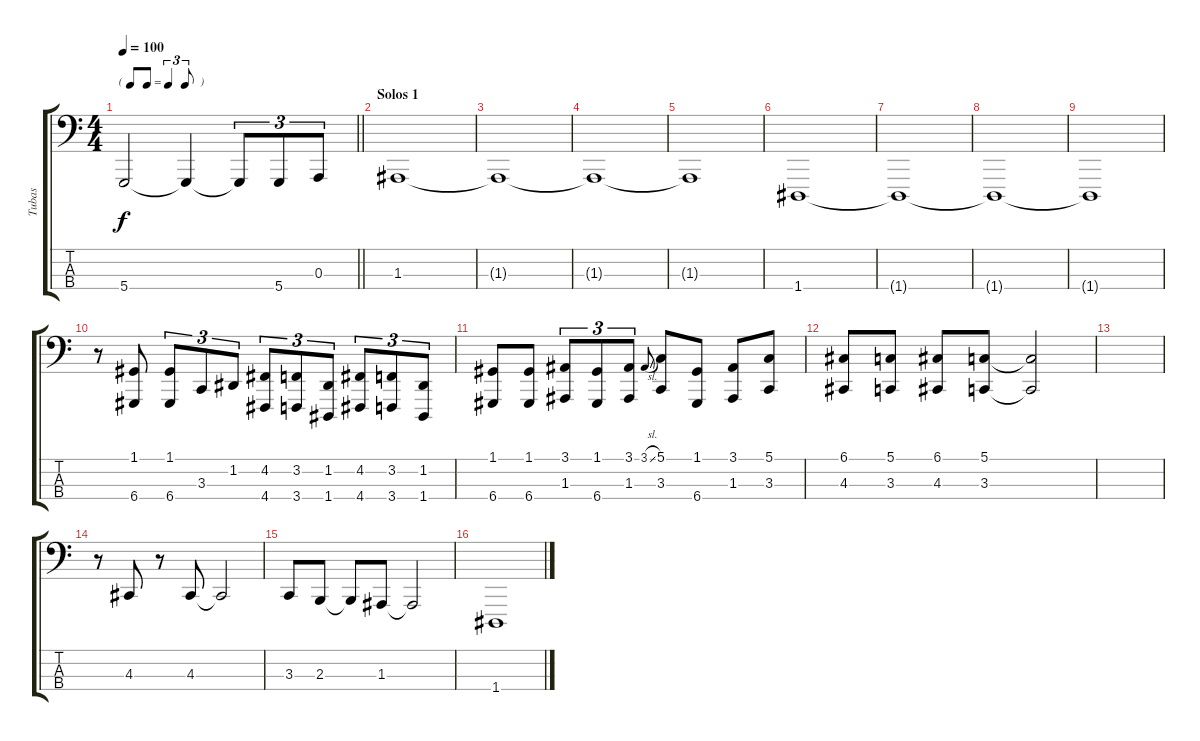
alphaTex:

\track ("Tubas" "Tubas") {instrument tuba}
\staff {score tabs}
\tuning (G2 D2 A1 D1) {hide}
\ts (4 4)
\tf triplet8th
\tempo 100
\clef f4
\barLineRight lightlight
\ks c
5.4.2{dy f} 5.4{t}.4 5.4{t}.8{tu (3 2)} 5.4.8{tu (3 2)} 0.3.8{tu (3 2)} |
\section ("" "Solos 1")
1.3.1 |
1.3{t}.1 |
1.3{t}.1 |
1.3{t}.1 |
1.4.1 |
1.4{t}.1 |
1.4{t}.1 |
1.4{t}.1 |
r.8{volume 16} (1.1 6.4).8 (1.1 6.4).8{tu (3 2)} 3.3.8{tu (3 2)} 1.2.8{tu (3 2)} (4.2 4.4).8{tu (3 2)} (3.2 3.4).8{tu (3 2)} (1.2 1.4).8{tu (3 2)} (4.2 4.4).8{tu (3 2)} (3.2 3.4).8{tu (3 2)} (1.2 1.4).8{tu (3 2)} |
(1.1 6.4).8 (1.1 6.4).8 (3.1 1.3).8{tu (3 2)} (1.1 6.4).8{tu (3 2)} (3.1 1.3).8{tu (3 2)} 3.1{sl}.8{gr onbeat} (5.1 3.3).8 (1.1 6.4).8 (3.1 1.3).8 (5.1 3.3).8 |
(6.1 4.3).8 (5.1 3.3).8 (6.1 4.3).8 (5.1 3.3).8 (5.1{t} 3.3{t}).2 |
|
r.8 4.3.8 r.8 4.3.8 4.3{t}.2 |
3.3.8 2.3.8 2.3{t}.8 1.3.8 1.3{t}.2 |
1.4.1
